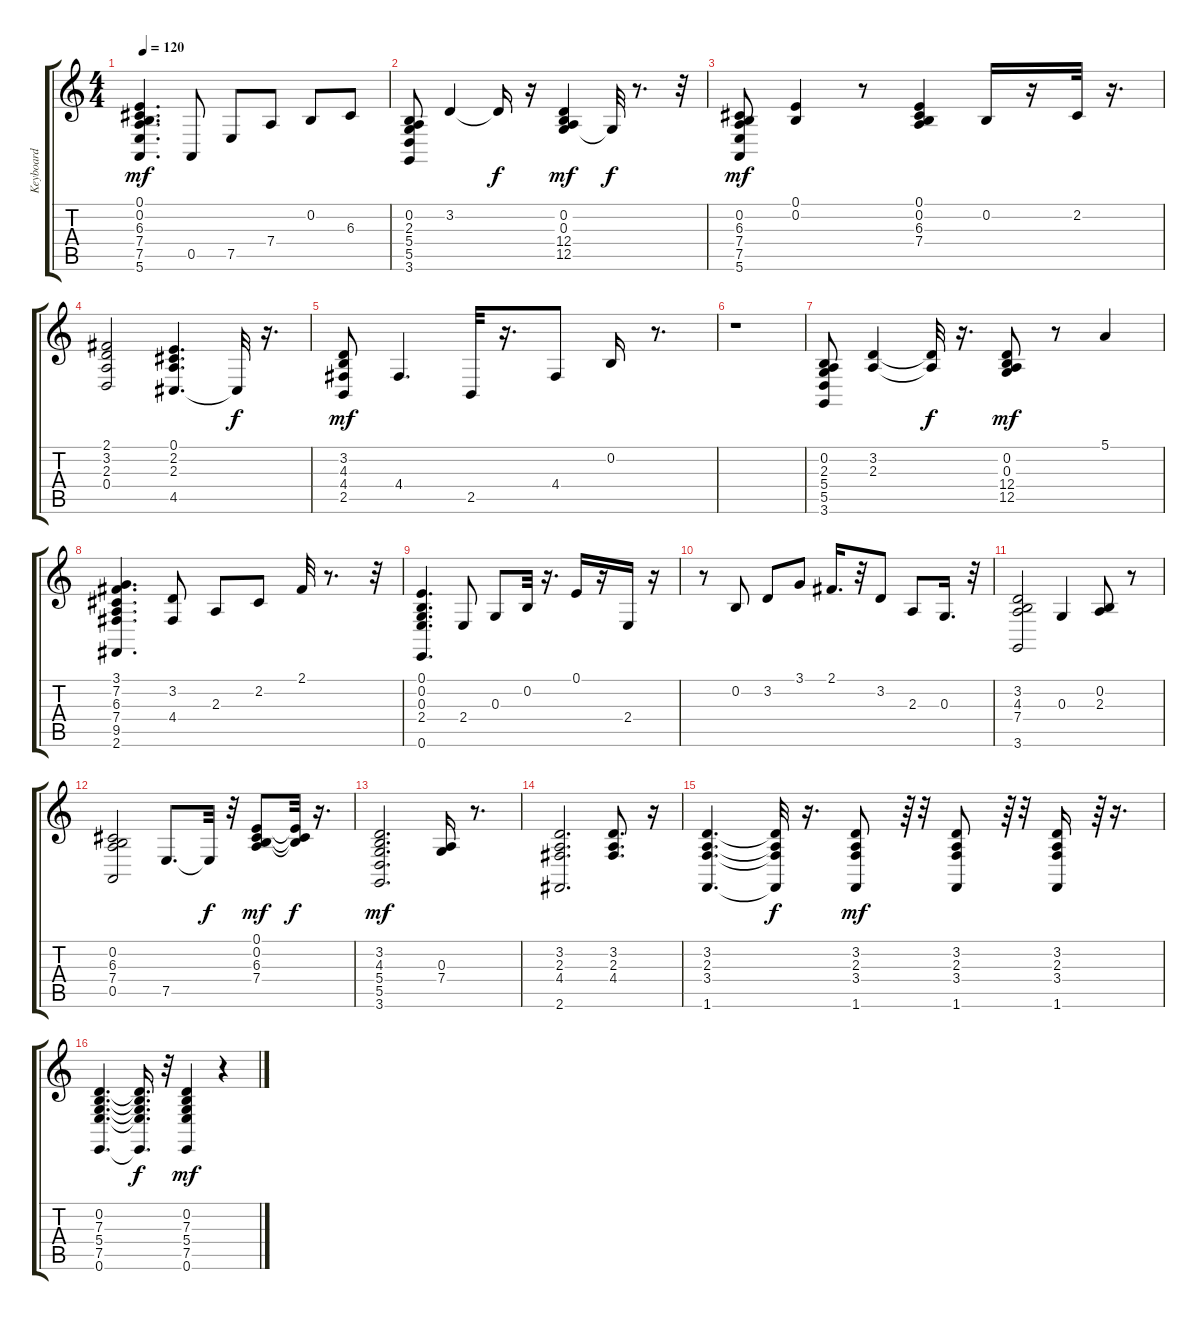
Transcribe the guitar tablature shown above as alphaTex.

\track ("Keyboard" "Keyboard") {instrument vibraphone}
\staff {score tabs}
\tuning (E4 B3 G3 D3 A2 E2) {hide}
\ts (4 4)
\tempo 120
\clef g2
\ks c
(0.1 0.2 6.3 7.4 7.5 5.6).4{d dy mf} 0.5.8 7.5.8 7.4.8 0.2.8 6.3.8 |
(0.2 2.3 5.4 5.5 3.6).8 3.2.4 3.2{t}.16{dy f} r.16 (0.2 0.3 12.4 12.5).4{dy mf} 0.3{t}.32{dy f} r.8{d} r.32 |
(0.2 6.3 7.4 7.5 5.6).8{dy mf} (0.1 0.2).4 r.8 (0.1 0.2 6.3 7.4).4 0.2.16 r.16 2.2.32 r.16{d} |
(2.1 3.2 2.3 0.4).2 (0.1 2.2 2.3 4.5).4{d} 4.5{t}.32{dy f} r.16{d} |
(3.2 4.3 4.4 2.5).8{dy mf} 4.4.4{d} 2.5.32 r.16{d} 4.4.8 0.2.16 r.8{d} |
r.1 |
(0.2 2.3 5.4 5.5 3.6).8 (3.2 2.3).4 (3.2{t} 2.3{t}).32{dy f} r.16{d} (0.2 0.3 12.4 12.5).8{dy mf} r.8 5.1.4 |
(3.1 7.2 6.3 7.4 9.5 2.6).4{d} (3.2 4.4).8 2.3.8 2.2.8 2.1.32 r.8{d} r.32 |
(0.1 0.2 0.3 2.4 0.6).4{d} 2.4.8 0.3.8 0.2.32 r.16{d} 0.1.16 r.16 2.4.16 r.16 |
r.8 0.2.8 3.2.8 3.1.8 2.1.16{d} r.32 3.2.8 2.3.8 0.3.16{d} r.32 |
(3.2 4.3 7.4 3.6).2 0.3.4 (0.2 2.3).8 r.8 |
(0.2 6.3 7.4 0.5).2 7.5.8{d} 7.5{t}.32{dy f} r.32 (0.1 0.2 6.3 7.4).8{dy mf} (0.1{t} 0.2{t} 6.3{t}).32{dy f} r.16{d} |
(3.2 4.3 5.4 5.5 3.6).2{d dy mf} (0.3 7.4).16 r.8{d} |
(3.2 2.3 4.4 2.6).2{d} (3.2 2.3 4.4).8{d} r.16 |
(3.2 2.3 3.4 1.6).4{d} (3.2{t} 2.3{t} 3.4{t} 1.6{t}).32{dy f} r.16{d} (3.2 2.3 3.4 1.6).8{dy mf} r.64{tu (3 2)} r.32 (3.2 2.3 3.4 1.6).8 r.64{tu (3 2)} r.32 (3.2 2.3 3.4 1.6).16 r.64{tu (3 2)} r.16{d} |
(0.2 7.3 5.4 7.5 0.6).4{d} (0.2{t} 7.3{t} 5.4{t} 7.5{t} 0.6{t}).16{d dy f} r.32 (0.2 7.3 5.4 7.5 0.6).4{dy mf} r.4
